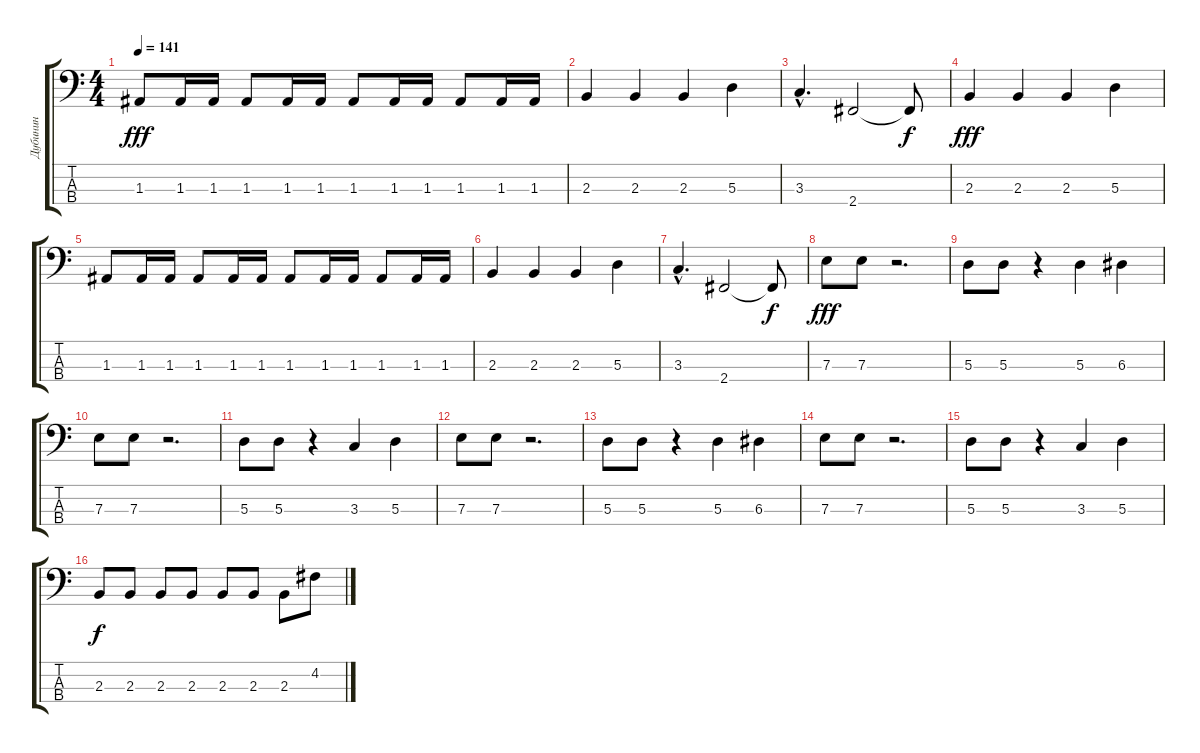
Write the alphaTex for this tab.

\track ("Дубинин" "Дубинин") {instrument electricbassfinger}
\staff {score tabs}
\tuning (G2 D2 A1 E1) {hide}
\ts (4 4)
\tempo 141
\clef f4
\ks c
1.3.8{dy fff} 1.3.16 1.3.16 1.3.8 1.3.16 1.3.16 1.3.8 1.3.16 1.3.16 1.3.8 1.3.16 1.3.16 |
2.3.4 2.3.4 2.3.4 5.3.4 |
3.3{hac}.4{d} 2.4.2 2.4{t}.8{dy f} |
2.3.4{dy fff} 2.3.4 2.3.4 5.3.4 |
1.3.8 1.3.16 1.3.16 1.3.8 1.3.16 1.3.16 1.3.8 1.3.16 1.3.16 1.3.8 1.3.16 1.3.16 |
2.3.4 2.3.4 2.3.4 5.3.4 |
3.3{hac}.4{d} 2.4.2 2.4{t}.8{dy f} |
7.3.8{dy fff} 7.3.8 r.2{d} |
5.3.8 5.3.8 r.4 5.3.4 6.3.4 |
7.3.8 7.3.8 r.2{d} |
5.3.8 5.3.8 r.4 3.3.4 5.3.4 |
7.3.8 7.3.8 r.2{d} |
5.3.8 5.3.8 r.4 5.3.4 6.3.4 |
7.3.8 7.3.8 r.2{d} |
5.3.8 5.3.8 r.4 3.3.4 5.3.4 |
2.3.8{dy f} 2.3.8 2.3.8 2.3.8 2.3.8 2.3.8 2.3.8 4.2.8
